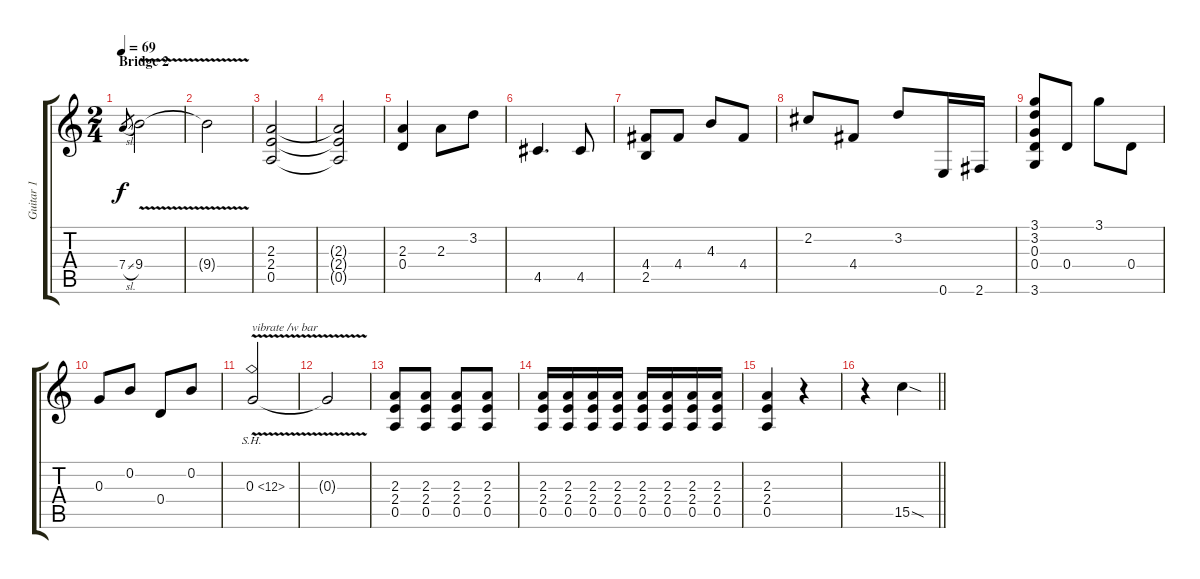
\track ("Guitar 1" "Guitar 1") {instrument distortionguitar}
\staff {score tabs}
\tuning (E4 B3 G3 D3 A2 E2) {hide}
\ts (2 4)
\section ("" "Bridge 2")
\tempo 69
\clef g2
\ks c
7.4{sl}.8{gr dy f} 9.4{v}.2 |
9.4{t}.2 |
(2.3 2.4 0.5).2{volume 14} |
(2.3{t} 2.4{t} 0.5{t}).2 |
(2.3 0.4).4 2.3.8 3.2.8 |
4.5.4{d} 4.5.8 |
(4.4 2.5).8 4.4.8 4.3.8 4.4.8 |
2.2.8 4.4.8 3.2.8 0.6.16 2.6.16 |
(3.1 3.2 0.3 0.4 3.6).8 0.4.8 3.1.8 0.4.8 |
0.3.8 0.2.8 0.4.8 0.2.8 |
0.3{sh 12 v}.2{txt "vibrate /w bar"} |
0.3{t}.2 |
(2.3 2.4 0.5).8 (2.3 2.4 0.5).8 (2.3 2.4 0.5).8 (2.3 2.4 0.5).8 |
(2.3 2.4 0.5).16 (2.3 2.4 0.5).16 (2.3 2.4 0.5).16 (2.3 2.4 0.5).16 (2.3 2.4 0.5).16 (2.3 2.4 0.5).16 (2.3 2.4 0.5).16 (2.3 2.4 0.5).16 |
(2.3 2.4 0.5).4 r.4 |
\barLineRight lightlight
r.4 15.5{sod}.4
